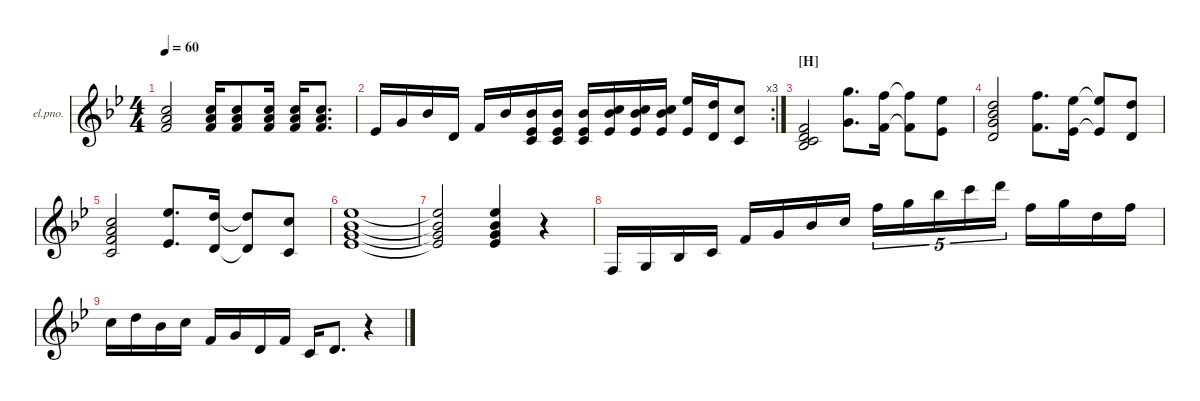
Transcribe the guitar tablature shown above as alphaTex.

\defaultSystemsLayout 4
\hideDynamics
\bracketExtendMode nobrackets
\firstSystemTrackNameOrientation horizontal
\otherSystemsTrackNameOrientation horizontal
\track ("Electric Piano" "el.pno.") {instrument electricgrandpiano}
\staff {score}
\tuning (E4 B3 G3 D3 A2 E2)
\ts (4 4)
\tempo 60
\clef g2
\ks bb
(8.1{acc forcenatural} 10.2{acc forcenatural} 10.3{acc forcenatural}).2{dy mf beam Up} (8.1{acc forcenatural} 10.2{acc forcenatural} 10.3{acc forcenatural}).16{beam Up} (8.1{acc forcenatural} 10.2{acc forcenatural} 10.3{acc forcenatural}).8{beam Up} (8.1{acc forcenatural} 10.2{acc forcenatural} 10.3{acc forcenatural}).16{beam Up} (8.1{acc forcenatural} 10.2{acc forcenatural} 10.3{acc forcenatural}).16{beam Up} (8.1{acc forcenatural} 10.2{acc forcenatural} 10.3{acc forcenatural}).8{d beam Up} |
\rc 3
4.2{acc b}.16{beam Up} 3.1{acc forcenatural}.16{beam Up} 6.1{acc b}.16{beam Up} 3.2{acc forcenatural}.16{beam Up} 1.1{acc forcenatural}.16{beam Up} 6.1{acc b}.16{beam Up} (6.1{acc b} 4.2{acc b} 5.3{acc forcenatural}).16{beam Up} (6.1{acc b} 4.2{acc b} 5.3{acc forcenatural}).16{beam Up} (4.2{acc b} 6.1{acc b} 5.3{acc forcenatural}).16{beam Up} (4.2{acc b} 6.1{acc b} 17.3{acc forcenatural}).16{beam Up} (4.2{acc b} 6.1{acc b} 17.3{acc forcenatural}).16{beam Up} (4.2{acc b} 6.1{acc b} 17.3{acc forcenatural}).16{beam Up} (11.1{acc b} 4.2{acc b}).16{beam Up} (10.1{acc forcenatural} 3.2{acc forcenatural}).16{beam Up} (8.1{acc forcenatural} 1.2{acc forcenatural}).8{beam Up} |
\section ("H" "")
(1.1{acc forcenatural} 3.2{acc forcenatural} 5.3{acc forcenatural} 8.4{acc b}).2{beam Up} (3.1{acc forcenatural} 20.2{acc forcenatural}).8{d beam Down} (1.1{acc forcenatural} 18.2{acc forcenatural}).16{beam Down} (1.1{t acc forcenatural} 18.2{t acc forcenatural}).8{beam Down} (4.2{acc b} 11.1{acc b}).8{beam Down} |
(10.1{acc forcenatural} 11.2{acc b} 12.3{acc forcenatural} 12.4{acc forcenatural}).2{beam Up} (1.1{acc forcenatural} 18.2{acc forcenatural}).8{d beam Down} (8.3{acc b} 16.2{acc b}).16{beam Down} (8.3{t acc b} 16.2{t acc b}).8{beam Up} (3.2{acc forcenatural} 10.1{acc forcenatural}).8{beam Up} |
(1.2{acc forcenatural} 1.1{acc forcenatural} 14.3{acc forcenatural} 22.4{acc forcenatural}).2{beam Up} (8.3{acc b} 16.2{acc b}).8{d beam Up} (7.3{acc forcenatural} 15.2{acc forcenatural}).16{beam Up} (7.3{t acc forcenatural} 15.2{t acc forcenatural}).8{beam Up} (5.3{acc forcenatural} 8.1{acc forcenatural}).8{beam Up} |
(11.1{acc b} 11.2{acc b} 12.3{acc forcenatural} 13.4{acc b}).1{beam Up} |
(13.4{t acc b} 12.3{t acc forcenatural} 11.2{t acc b} 11.1{t acc b}).2{beam Up} (11.1{acc b} 11.2{acc b} 12.3{acc forcenatural} 13.4{acc b}).4{beam Up} r.4{beam Up} |
3.4{acc forcenatural}.16{beam Up} 0.3{acc forcenatural}.16{beam Up} 3.3{acc b}.16{beam Up} 1.2{acc forcenatural}.16{beam Up} 1.1{acc forcenatural}.16{beam Up} 3.1{acc forcenatural}.16{beam Up} 6.1{acc b}.16{beam Up} 8.1{acc forcenatural}.16{beam Up} 13.1{acc forcenatural}.16{tu (5 4) beam Down} 15.1{acc forcenatural}.16{tu (5 4) beam Down} 18.1{acc b}.16{tu (5 4) beam Down} 20.1{acc forcenatural}.16{tu (5 4) beam Down} 22.1{acc forcenatural}.16{tu (5 4) beam Down} 13.1{acc forcenatural}.16{beam Down} 15.1{acc forcenatural}.16{beam Down} 10.1{acc forcenatural}.16{beam Down} 13.1{acc forcenatural}.16{beam Down} |
8.1{acc forcenatural}.16{beam Down} 10.1{acc forcenatural}.16{beam Down} 6.1{acc b}.16{beam Down} 8.1{acc forcenatural}.16{beam Down} 1.1{acc forcenatural}.16{beam Up} 3.1{acc forcenatural}.16{beam Up} 3.2{acc forcenatural}.16{beam Up} 1.1{acc forcenatural}.16{beam Up} 1.2{acc forcenatural}.16{beam Up} 3.2{acc forcenatural}.8{d beam Up} r.4{beam Up}
